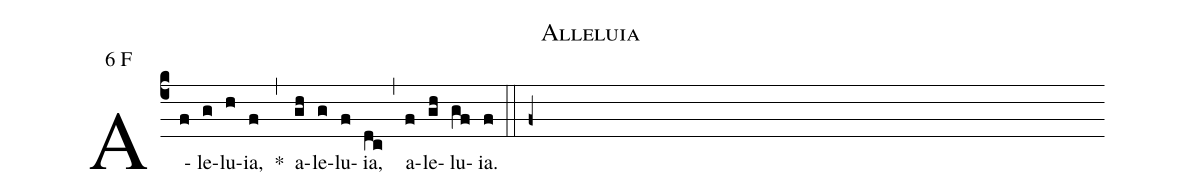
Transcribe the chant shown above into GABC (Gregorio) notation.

name: Alleluia;
mode: 6;
mode-differentia: F;
%%
(c4)

A(f)le(g)lu(h)ia,(f) *(,) a(gh)le(g)lu(f)ia,(dc) (,) a(f)le(gh)lu(gf)ia.(f)

(::)

(f+)
